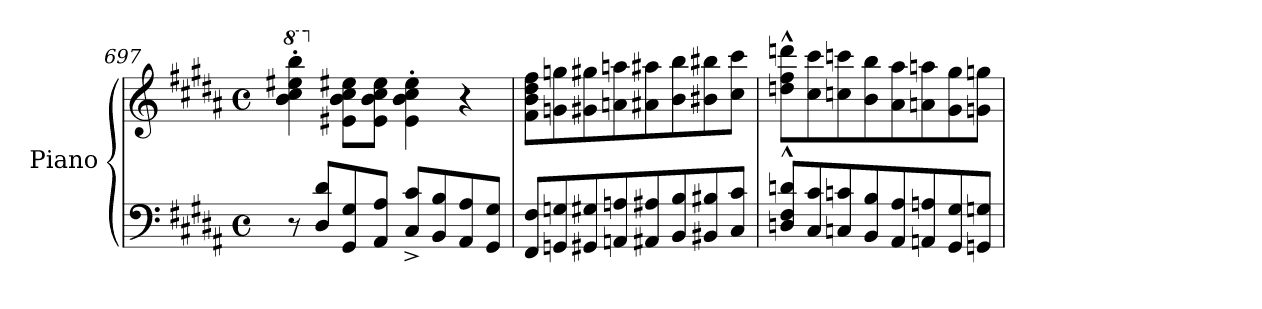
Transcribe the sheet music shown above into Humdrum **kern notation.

**kern	**kern
*part1	*part1
*staff2	*staff1
*I"Piano	*
*I'Pno	*
*clefF4	*clefG2
*k[f#c#g#d#a#]	*k[f#c#g#d#a#]
*M4/4	*M4/4
*met(c)	*met(c)
*	*8va
=697	=697
8r	4bb\' 4ccc#\' 4eee#X\' 4bbb\'
8D#/ 8d#/L	.
*	*X8va
8GG#/ 8G#/	8e#X\ 8b\ 8cc#\ 8ee#X\L
8AA#/ 8A#/J	8e#\ 8b\ 8cc#\ 8ee#\J
8C#/^ 8c#/^L	4e#\' 4b\' 4cc#\' 4ee#\'
8BB/ 8B/	.
8AA#/ 8A#/	4r
8GG#/ 8G#/J	.
=698	=698
8FF#/ 8F#/L	8f#\ 8b\ 8dd#\ 8ff#\L
8GGn/ 8Gn/	8gn\ 8ggn\
8GG#X/ 8G#X/	8g#X\ 8gg#X\
8AAn/ 8An/	8an\ 8aan\
8AA#X/ 8A#X/	8a#X\ 8aa#X\
8BB/ 8B/	8b\ 8bb\
8BB#X/ 8B#X/	8b#X\ 8bb#X\
8C#/ 8c#/J	8cc#\ 8ccc#\J
=699	=699
8Dn/^^ 8F#/^^ 8dn/^^L	8ddn\^^ 8ff#\^^ 8dddn\^^L
8C#/ 8c#/	8cc#\ 8ccc#\
8Cn/ 8cn/	8ccn\ 8cccn\
8BB/ 8B/	8b\ 8bb\
8AA#/ 8A#/	8a#\ 8aa#\
8AAn/ 8An/	8an\ 8aan\
8GG#/ 8G#/	8g#\ 8gg#\
8GGn/ 8Gn/J	8gn\ 8ggn\J
=	=
*-	*-
